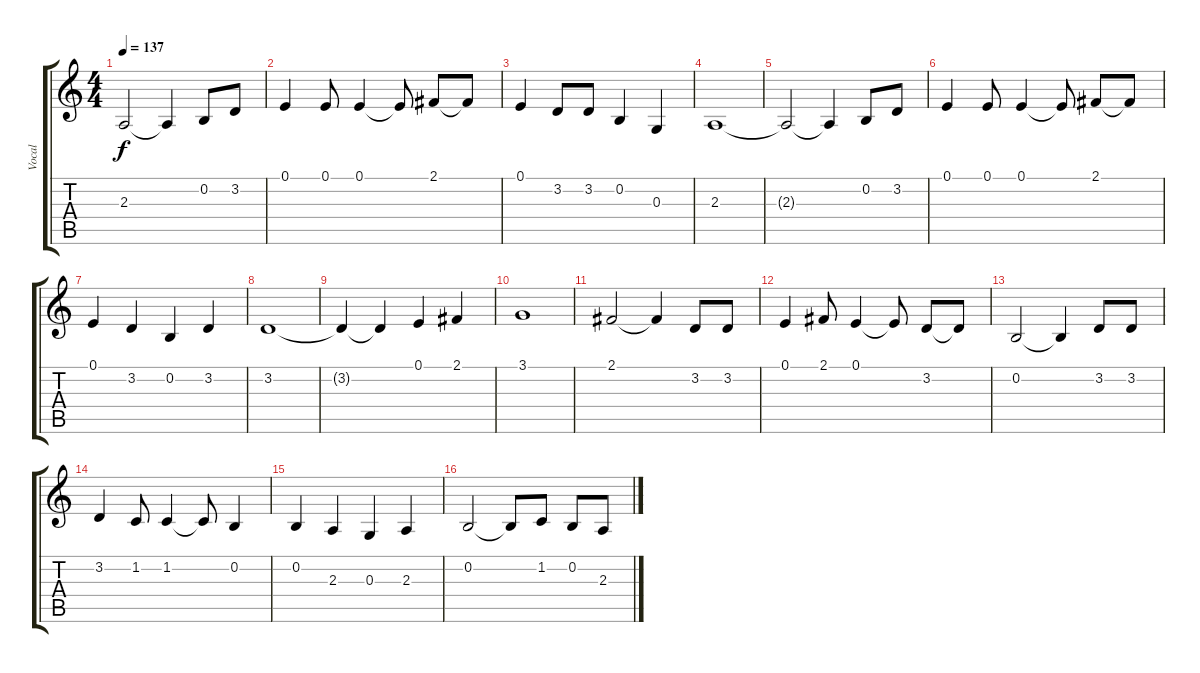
\track ("Vocal" "Vocal") {instrument stringensemble1}
\staff {score tabs}
\tuning (E4 B3 G3 D3 A2 E2) {hide}
\ts (4 4)
\tempo 137
\clef g2
\ks c
2.3{t}.2{dy f} 2.3{t}.4 0.2.8 3.2.8 |
0.1.4 0.1.8 0.1.4 0.1{t}.8 2.1.8 2.1{t}.8 |
0.1.4 3.2.8 3.2.8 0.2.4 0.3.4 |
2.3.1 |
2.3{t}.2 2.3{t}.4 0.2.8 3.2.8 |
0.1.4 0.1.8 0.1.4 0.1{t}.8 2.1.8 2.1{t}.8 |
0.1.4 3.2.4 0.2.4 3.2.4 |
3.2.1 |
3.2{t}.4 3.2{t}.4 0.1.4 2.1.4 |
3.1.1 |
2.1.2 2.1{t}.4 3.2.8 3.2.8 |
0.1.4 2.1.8 0.1.4 0.1{t}.8 3.2.8 3.2{t}.8 |
0.2.2 0.2{t}.4 3.2.8 3.2.8 |
3.2.4 1.2.8 1.2.4 1.2{t}.8 0.2.4 |
0.2.4 2.3.4 0.3.4 2.3.4 |
0.2.2 0.2{t}.8 1.2.8 0.2.8 2.3.8
